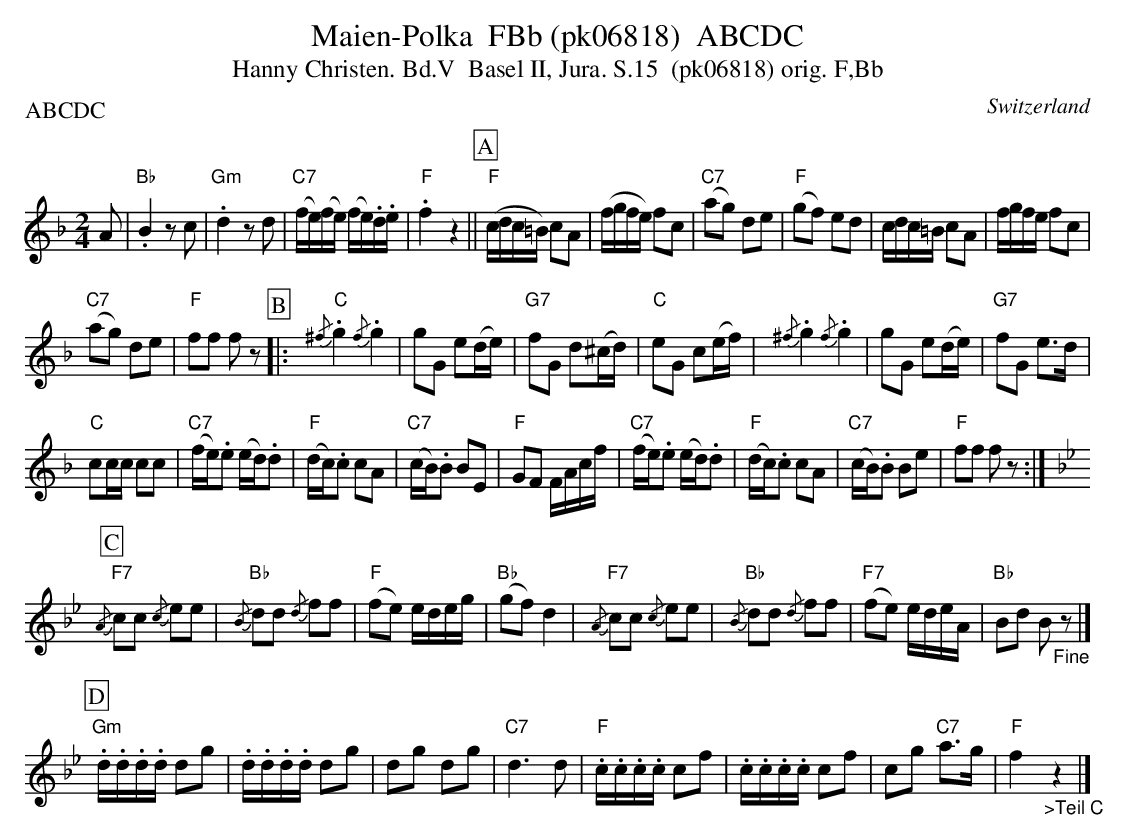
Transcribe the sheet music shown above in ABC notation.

X:1
T:Maien-Polka  FBb (pk06818)  ABCDC
T:Hanny Christen. Bd.V  Basel II, Jura. S.15  (pk06818) orig. F,Bb
P:ABCDC
M:2/4
L:1/8
O:Switzerland
K:F major
A | "Bb".B2zc | "Gm".d2zd | ("C7"f/e/)(f/e/) (f/e/).d/.e/ | "F".f2z2 || [P:A] ("F"c/d/c/=B/)  cA | (f/g/f/e/) fc | ("C7"ag) de | ("F"gf) ed | c/d/c/=B/ cA | f/g/f/e/ fc |
("C7"ag) de | "F"ff fz [P:B] |: {/^f}"C".g2 {/f}.g2 |  gG e(d/e/) | "G7"fG d(^c/d/) | "C"eG c(e/f/) | {/^f}.g2 {/f}.g2 |  gG e(d/e/) | "G7"fG e>d |
"C"cc/c/ cc | ("C7"f/e/).e (e/d/).d | ("F"d/c/).c cA | ("C7"c/B/).B BE | "F"GF F/A/c/f/ | ("C7"f/e/).e (e/d/).d | ("F"d/c/).c cA | ("C7"c/B/).B Be | "F"ff fz :| [P:C] [K:Bb]
{/A}"F7"cc {/c}ee | {/B}"Bb"dd {/d}ff | ("F"fe) e/d/e/g/ | ("Bb"gf)d2 | {/A}"F7"cc {/c}ee | {/B}"Bb"dd {/d}ff | ("F7"fe) e/d/e/A/ | "Bb"Bd B"_Fine"z |]
[P:D]  "Gm".d/.d/.d/.d/ dg | .d/.d/.d/.d/ dg | dg dg | "C7"d3d | "F".c/.c/.c/.c/ cf | .c/.c/.c/.c/ cf | cg "C7"a>g | "F"f2"_>Teil C"z2 |]
